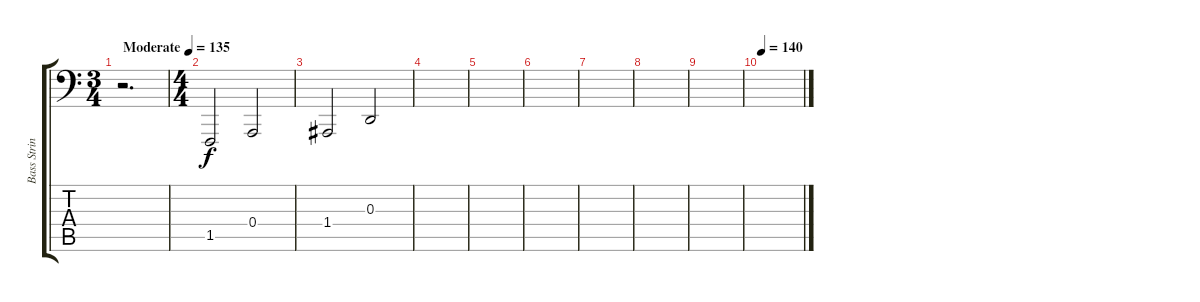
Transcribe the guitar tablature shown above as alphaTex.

\track ("Bass Strings" "Bass Strin") {instrument stringensemble1}
\staff {score tabs}
\tuning (C3 G2 D2 A1 E1 B0) {hide}
\ts (3 4)
\tempo (135 "Moderate")
\clef f4
\ks c
r.2{d dy f instrument stringensemble1} |
\ts (4 4)
1.5.2 0.4.2 |
1.4.2 0.3.2 |
|
|
|
|
|
|
\tempo 140
